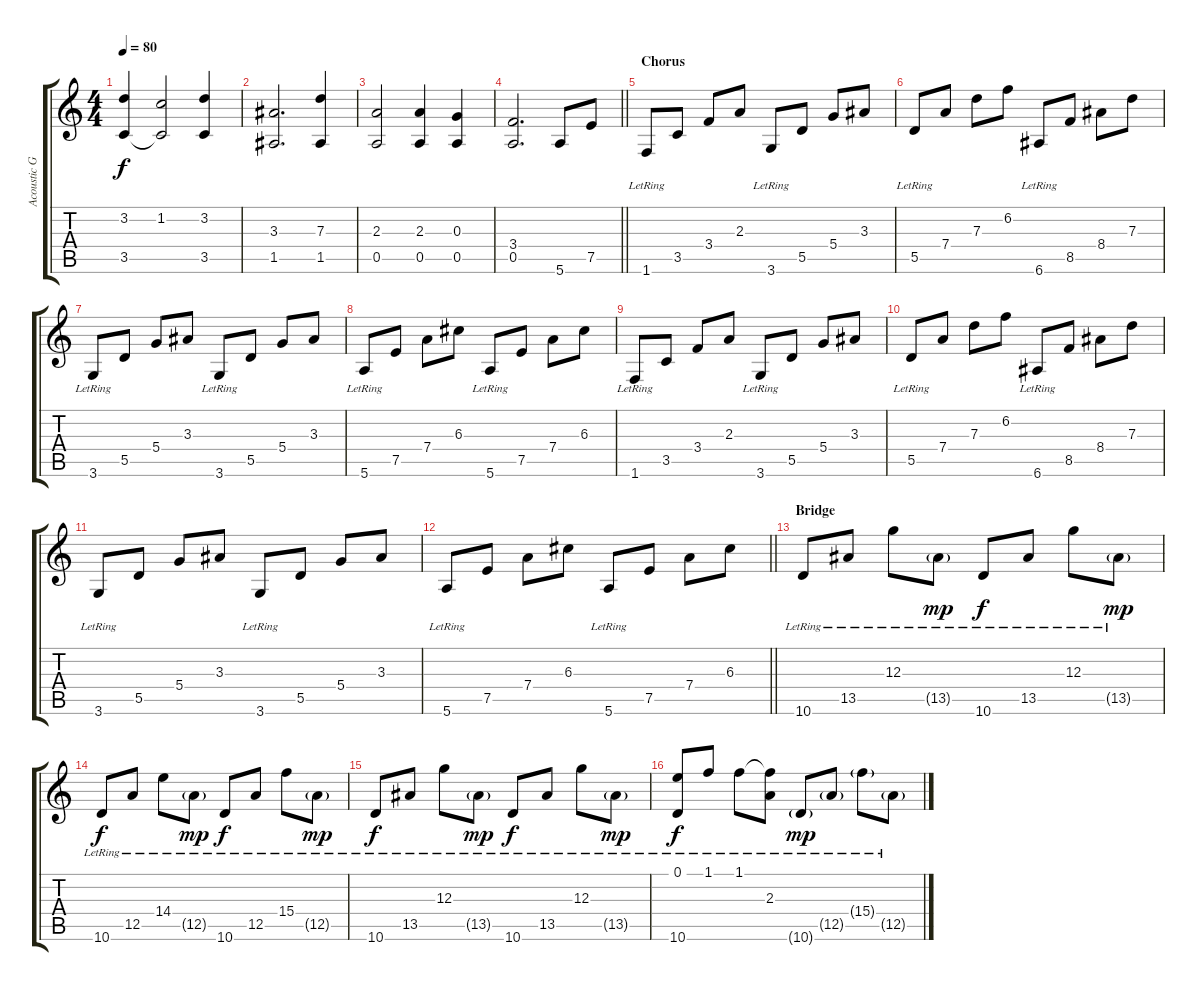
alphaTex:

\track ("Acoustic Guitar" "Acoustic G") {instrument acousticguitarnylon}
\staff {score tabs}
\tuning (E4 B3 G3 D3 A2 E2) {hide}
\ts (4 4)
\tempo 80
\clef g2
\ks c
(3.2 3.5).4{dy f} (1.2 3.5{t}).2 (3.2 3.5).4 |
(3.3 1.5).2{d} (7.3 1.5).4 |
(2.3 0.5).2 (2.3 0.5).4 (0.3 0.5).4 |
\barLineRight lightlight
(3.4 0.5).2{d} 5.6.8 7.5.8 |
\section ("" "Chorus")
1.6{lr}.8 3.5.8 3.4.8 2.3.8 3.6{lr}.8 5.5.8 5.4.8 3.3.8 |
5.5{lr}.8 7.4.8 7.3.8 6.2.8 6.6{lr}.8 8.5.8 8.4.8 7.3.8 |
3.6{lr}.8 5.5.8 5.4.8 3.3.8 3.6{lr}.8 5.5.8 5.4.8 3.3.8 |
5.6{lr}.8 7.5.8 7.4.8 6.3.8 5.6{lr}.8 7.5.8 7.4.8 6.3.8 |
1.6{lr}.8 3.5.8 3.4.8 2.3.8 3.6{lr}.8 5.5.8 5.4.8 3.3.8 |
5.5{lr}.8 7.4.8 7.3.8 6.2.8 6.6{lr}.8 8.5.8 8.4.8 7.3.8 |
3.6{lr}.8 5.5.8 5.4.8 3.3.8 3.6{lr}.8 5.5.8 5.4.8 3.3.8 |
\barLineRight lightlight
5.6{lr}.8 7.5.8 7.4.8 6.3.8 5.6{lr}.8 7.5.8 7.4.8 6.3.8 |
\section ("" "Bridge ")
10.6{lr}.8 13.5{lr}.8 12.3{lr}.8 13.5{g lr}.8{dy mp} 10.6{lr}.8{dy f} 13.5{lr}.8 12.3{lr}.8 13.5{g lr}.8{dy mp} |
10.6{lr}.8{dy f} 12.5{lr}.8 14.4{lr}.8 12.5{g lr}.8{dy mp} 10.6{lr}.8{dy f} 12.5{lr}.8 15.4{lr}.8 12.5{g lr}.8{dy mp} |
10.6{lr}.8{dy f} 13.5{lr}.8 12.3{lr}.8 13.5{g lr}.8{dy mp} 10.6{lr}.8{dy f} 13.5{lr}.8 12.3{lr}.8 13.5{g lr}.8{dy mp} |
(0.1{lr} 10.6{lr}).8{dy f} 1.1{lr}.8 1.1{lr}.8 (1.1{t} 2.3{lr}).8 10.6{g lr}.8{dy mp} 12.5{g lr}.8 15.4{g lr}.8 12.5{g lr}.8
